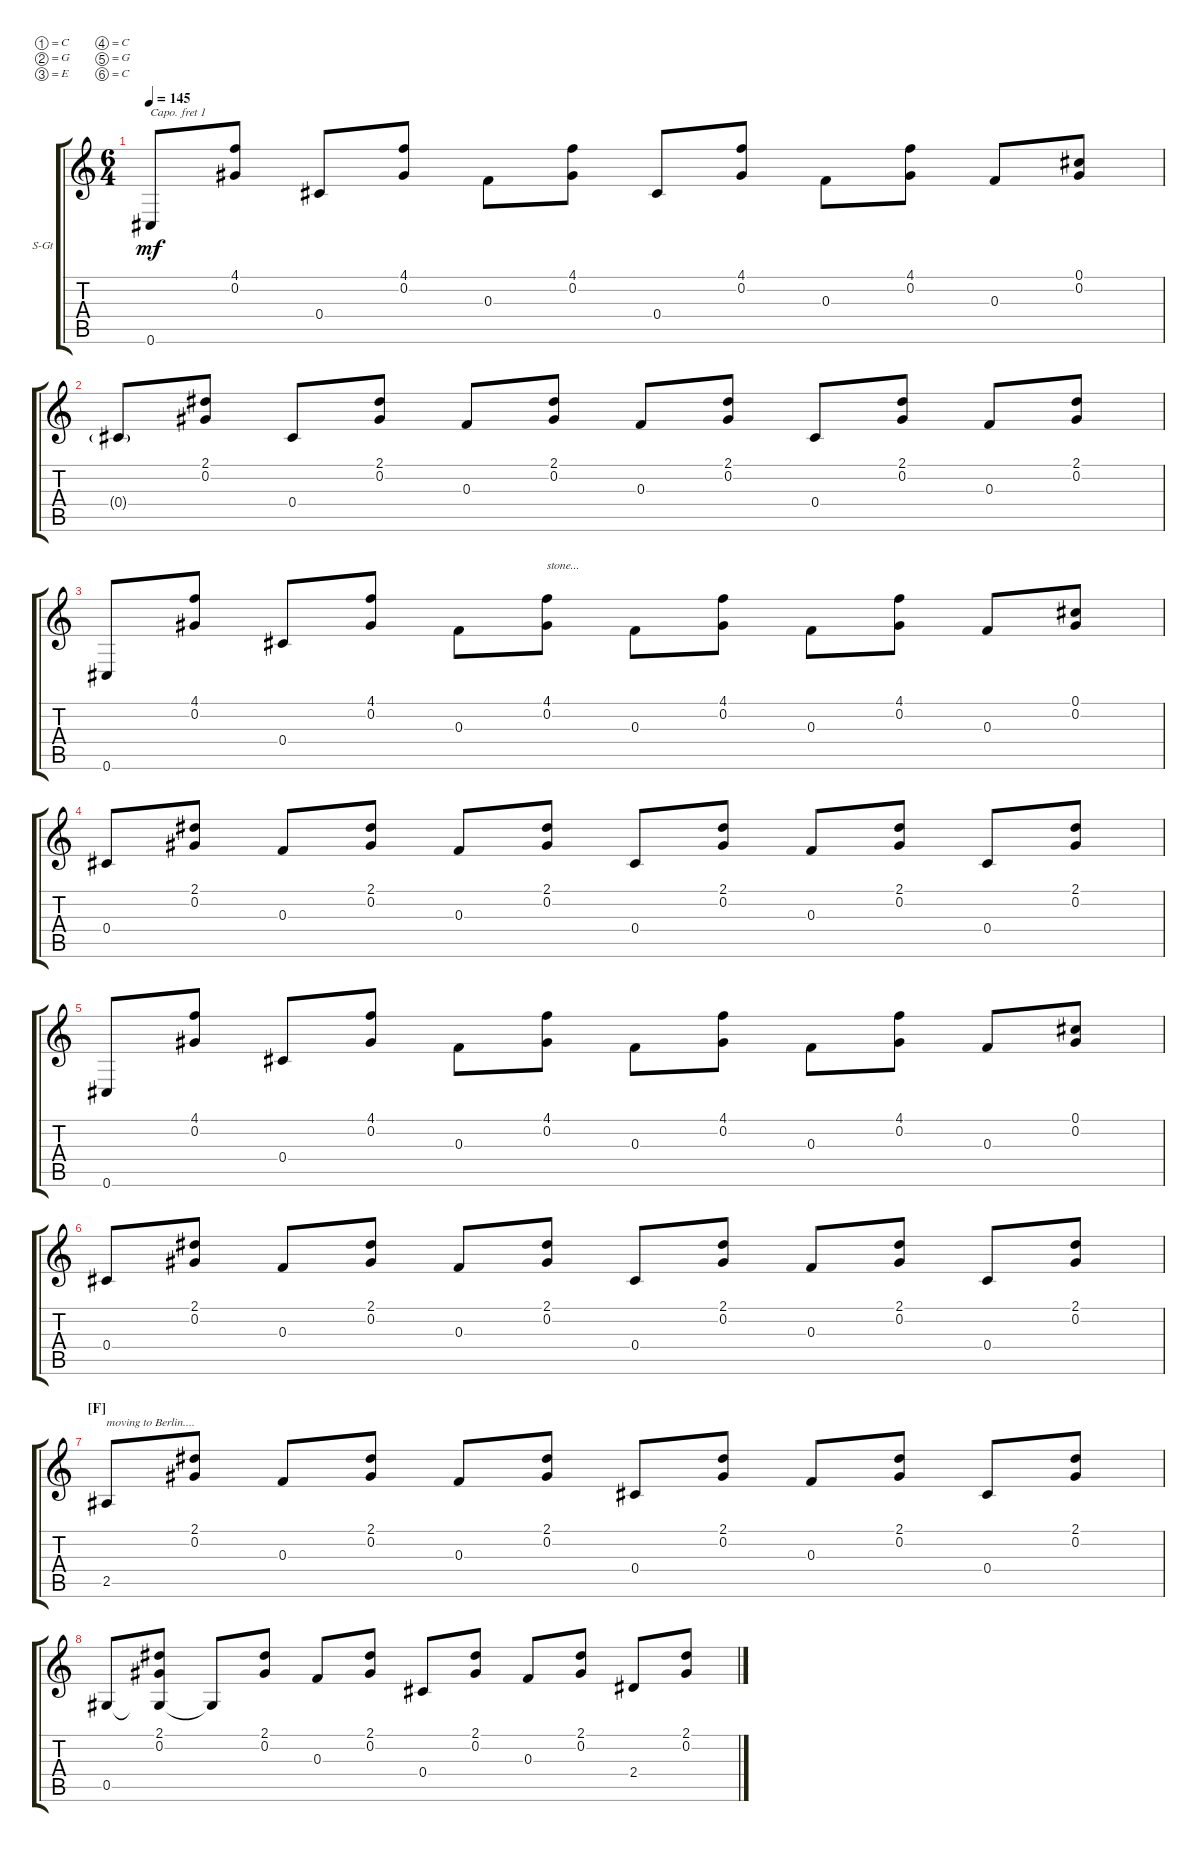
\defaultSystemsLayout 4
\bracketExtendMode groupsimilarinstruments
\firstSystemTrackNameOrientation horizontal
\otherSystemsTrackNameOrientation horizontal
\track ("Steel Guitar" "S-Gt") {instrument acousticguitarsteel}
\staff {score tabs}
\capo 1
\tuning (C4 G3 E3 C3 G2 C2)
\ts (6 4)
\tempo 145
\clef g2
\ks c
0.6.8{dy mf} (4.1 0.2).8 0.4.8 (4.1 0.2).8 0.3.8 (4.1 0.2).8 0.4.8 (4.1 0.2).8 0.3.8 (4.1 0.2).8 0.3.8 (0.1 0.2).8 |
0.4{g}.8 (2.1 0.2).8 0.4.8 (2.1 0.2).8 0.3.8 (2.1 0.2).8 0.3.8 (2.1 0.2).8 0.4.8 (2.1 0.2).8 0.3.8 (2.1 0.2).8 |
0.6.8 (4.1 0.2).8 0.4.8 (4.1 0.2).8 0.3.8 (4.1 0.2).8{txt "stone..."} 0.3.8 (4.1 0.2).8 0.3.8 (4.1 0.2).8 0.3.8 (0.1 0.2).8 |
0.4.8 (2.1 0.2).8 0.3.8 (2.1 0.2).8 0.3.8 (2.1 0.2).8 0.4.8 (2.1 0.2).8 0.3.8 (2.1 0.2).8 0.4.8 (2.1 0.2).8 |
0.6.8 (4.1 0.2).8 0.4.8 (4.1 0.2).8 0.3.8 (4.1 0.2).8 0.3.8 (4.1 0.2).8 0.3.8 (4.1 0.2).8 0.3.8 (0.1 0.2).8 |
0.4.8 (2.1 0.2).8 0.3.8 (2.1 0.2).8 0.3.8 (2.1 0.2).8 0.4.8 (2.1 0.2).8 0.3.8 (2.1 0.2).8 0.4.8 (2.1 0.2).8 |
\section ("F" "")
2.5.8{txt "moving to Berlin...."} (2.1 0.2).8 0.3.8 (2.1 0.2).8 0.3.8 (0.2 2.1).8 0.4.8 (2.1 0.2).8 0.3.8 (2.1 0.2).8 0.4.8 (0.2 2.1).8 |
0.5.8 (2.1 0.2 0.5{t}).8 0.5{t}.8 (2.1 0.2).8 0.3.8 (0.2 2.1).8 0.4.8 (2.1 0.2).8 0.3.8 (2.1 0.2).8 2.4.8 (0.2 2.1).8
